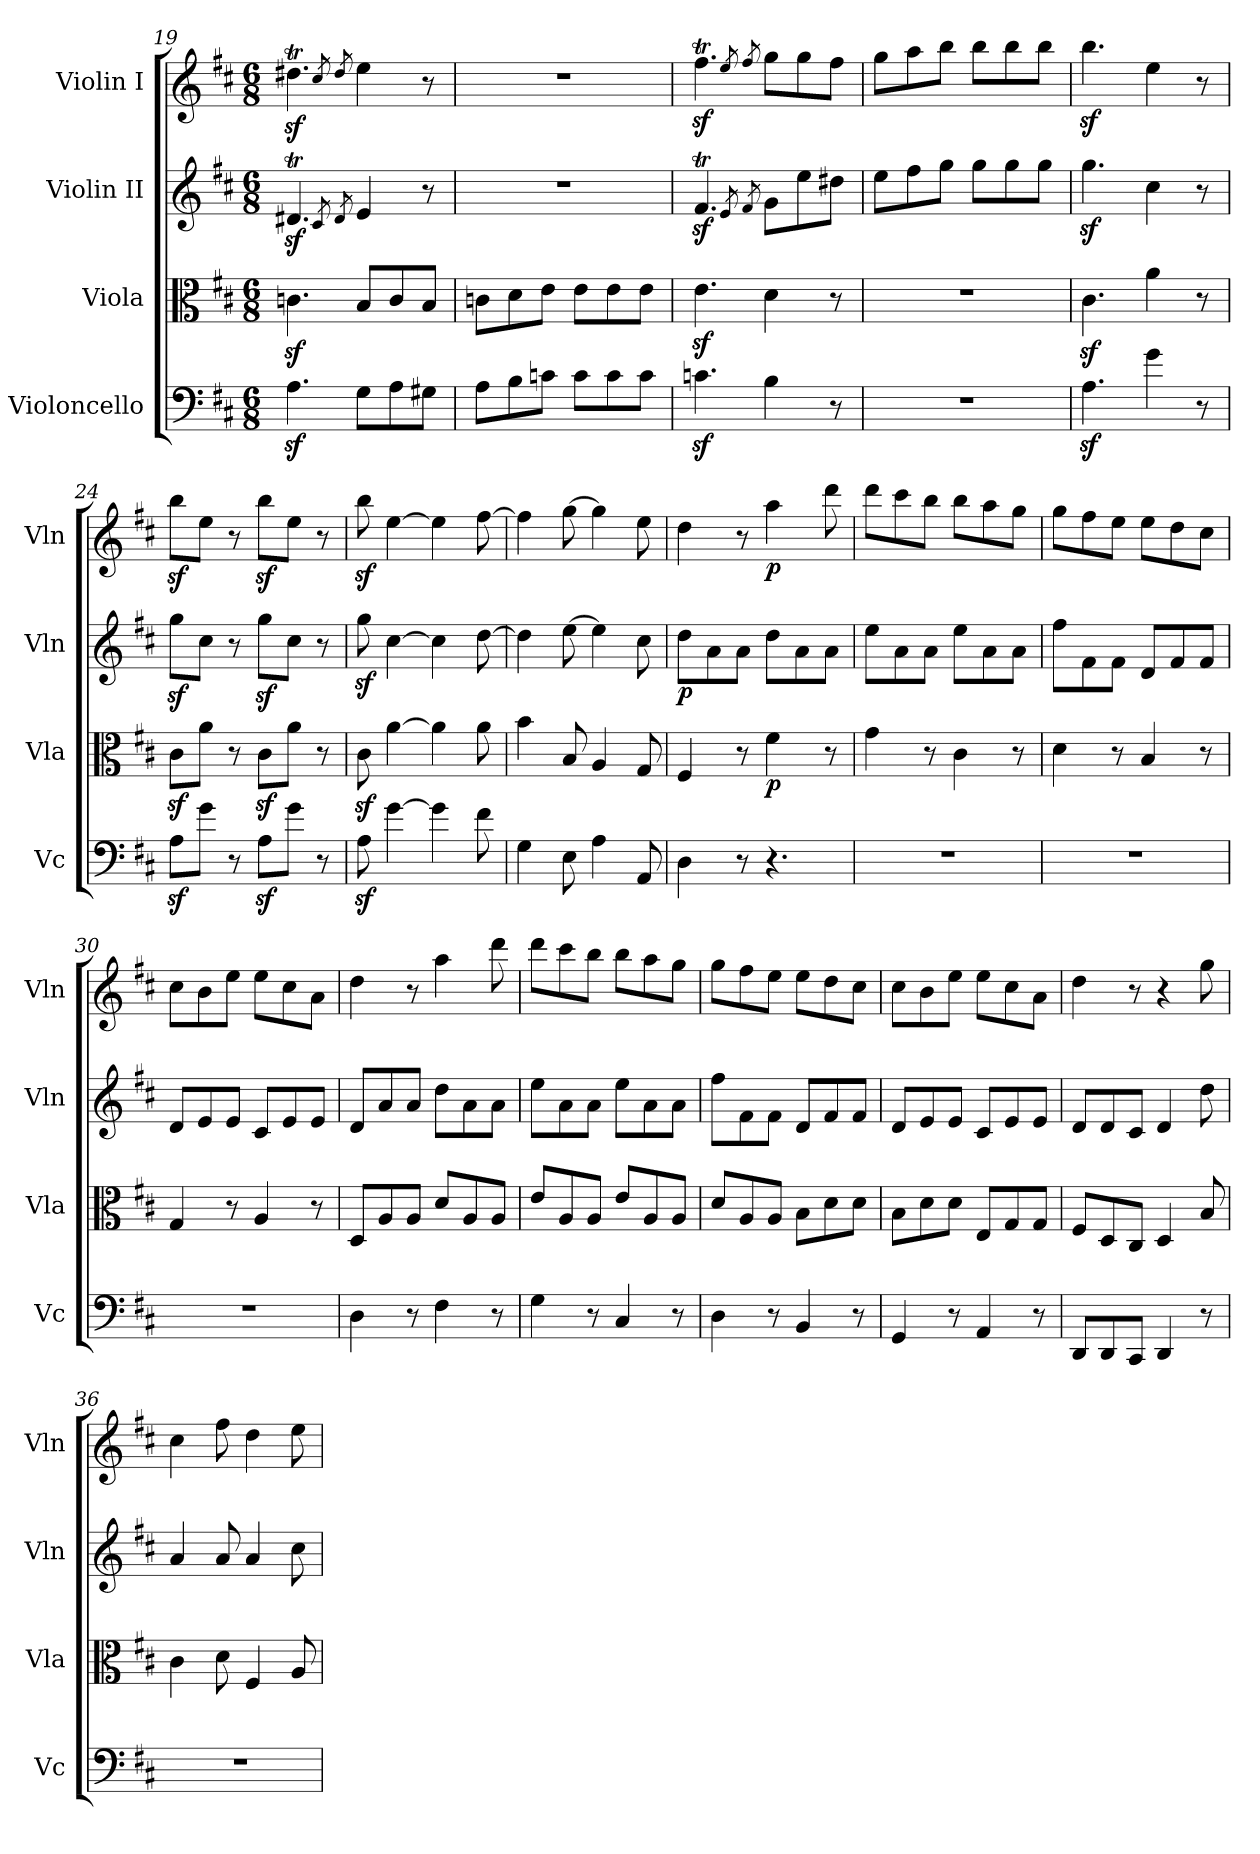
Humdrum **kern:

**kern	**kern	**dynam	**kern	**dynam	**kern	**dynam
*part4	*part3	*part3	*part2	*part2	*part1	*part1
*staff4	*staff3	*staff3	*staff2	*staff2	*staff1	*staff1
*I"Violoncello	*I"Viola	*	*I"Violin II	*	*I"Violin I	*
*I'Vc	*I'Vla	*	*I'Vln	*	*I'Vln	*
*clefF4	*clefC3	*	*clefG2	*	*clefG2	*
*k[f#c#]	*k[f#c#]	*	*k[f#c#]	*	*k[f#c#]	*
*M6/8	*M6/8	*	*M6/8	*	*M6/8	*
=19	=19	=19	=19	=19	=19	=19
4.Az<\	4.cnz<\	.	4.d#Xz<t/	.	4.dd#Xz<t\	.
.	.	.	8qc#/	.	8qcc#/	.
.	.	.	8qd#/	.	8qdd#/	.
8G\L	8B/L	.	4eTTT/	.	4eeTTT\	.
8A\	8c/	.	.	.	.	.
8G#X\J	8B/J	.	8r	.	8r	.
=20	=20	=20	=20	=20	=20	=20
8A\L	8cn\L	.	2.r	.	2.r	.
8B\	8d\	.	.	.	.	.
8cn\J	8e\J	.	.	.	.	.
8c\L	8e\L	.	.	.	.	.
8c\	8e\	.	.	.	.	.
8c\J	8e\J	.	.	.	.	.
=21	=21	=21	=21	=21	=21	=21
4.cnz<\	4.ez<\	.	4.f#z<t/	.	4.ff#z<t\	.
.	.	.	8qe/	.	8qee/	.
.	.	.	8qf#/	.	8qff#/	.
4B\	4d\	.	8gTTT\L	.	8ggTTT\L	.
.	.	.	8ee\	.	8gg\	.
8r	8r	.	8dd#X\J	.	8ff#\J	.
=22	=22	=22	=22	=22	=22	=22
2.r	2.r	.	8ee\L	.	8gg\L	.
.	.	.	8ff#\	.	8aa\	.
.	.	.	8gg\J	.	8bb\J	.
.	.	.	8gg\L	.	8bb\L	.
.	.	.	8gg\	.	8bb\	.
.	.	.	8gg\J	.	8bb\J	.
=23	=23	=23	=23	=23	=23	=23
4.Az<\	4.c#z<\	.	4.ggz<\	.	4.bbz<\	.
4g\	4a\	.	4cc#\	.	4ee\	.
8r	8r	.	8r	.	8r	.
=24	=24	=24	=24	=24	=24	=24
8Az<\L	8c#z<\L	.	8ggz<\L	.	8bbz<\L	.
8g\J	8a\J	.	8cc#\J	.	8ee\J	.
8r	8r	.	8r	.	8r	.
8Az<\L	8c#z<\L	.	8ggz<\L	.	8bbz<\L	.
8g\J	8a\J	.	8cc#\J	.	8ee\J	.
8r	8r	.	8r	.	8r	.
=25	=25	=25	=25	=25	=25	=25
8Az<\	8c#z<\	.	8ggz<\	.	8bbz<\	.
[4g\	[4a\	.	[4cc#\	.	[4ee\	.
4g\]	4a\]	.	4cc#\]	.	4ee\]	.
8f#\	8a\	.	[8dd\	.	[8ff#\	.
=26	=26	=26	=26	=26	=26	=26
4G\	4b\	.	4dd\]	.	4ff#\]	.
8E\	8B/	.	[8ee\	.	[8gg\	.
4A\	4A/	.	4ee\]	.	4gg\]	.
8AA/	8G/	.	8cc#\	.	8ee\	.
=27	=27	=27	=27	=27	=27	=27
!	!	!	!	!LO:DY:b	!	!
4D\	4F#/	.	8dd\L	p	4dd\	.
.	.	.	8a\	.	.	.
8r	8r	.	8a\J	.	8r	.
!	!	!LO:DY:b	!	!	!	!LO:DY:b
4.r	4f#\	p	8dd\L	.	4aa\	p
.	.	.	8a\	.	.	.
.	8r	.	8a\J	.	8ddd\	.
=28	=28	=28	=28	=28	=28	=28
2.r	4g\	.	8ee\L	.	8ddd\L	.
.	.	.	8a\	.	8ccc#\	.
.	8r	.	8a\J	.	8bb\J	.
.	4c#\	.	8ee\L	.	8bb\L	.
.	.	.	8a\	.	8aa\	.
.	8r	.	8a\J	.	8gg\J	.
=29	=29	=29	=29	=29	=29	=29
2.r	4d\	.	8ff#\L	.	8gg\L	.
.	.	.	8f#\	.	8ff#\	.
.	8r	.	8f#\J	.	8ee\J	.
.	4B/	.	8d/L	.	8ee\L	.
.	.	.	8f#/	.	8dd\	.
.	8r	.	8f#/J	.	8cc#\J	.
=30	=30	=30	=30	=30	=30	=30
2.r	4G/	.	8d/L	.	8cc#\L	.
.	.	.	8e/	.	8b\	.
.	8r	.	8e/J	.	8ee\J	.
.	4A/	.	8c#/L	.	8ee\L	.
.	.	.	8e/	.	8cc#\	.
.	8r	.	8e/J	.	8a\J	.
=31	=31	=31	=31	=31	=31	=31
4D\	8D/L	.	8d/L	.	4dd\	.
.	8A/	.	8a/	.	.	.
8r	8A/J	.	8a/J	.	8r	.
4F#\	8d/L	.	8dd\L	.	4aa\	.
.	8A/	.	8a\	.	.	.
8r	8A/J	.	8a\J	.	8ddd\	.
=32	=32	=32	=32	=32	=32	=32
4G\	8e/L	.	8ee\L	.	8ddd\L	.
.	8A/	.	8a\	.	8ccc#\	.
8r	8A/J	.	8a\J	.	8bb\J	.
4C#/	8e/L	.	8ee\L	.	8bb\L	.
.	8A/	.	8a\	.	8aa\	.
8r	8A/J	.	8a\J	.	8gg\J	.
=33	=33	=33	=33	=33	=33	=33
4D\	8d/L	.	8ff#\L	.	8gg\L	.
.	8A/	.	8f#\	.	8ff#\	.
8r	8A/J	.	8f#\J	.	8ee\J	.
4BB/	8B\L	.	8d/L	.	8ee\L	.
.	8d\	.	8f#/	.	8dd\	.
8r	8d\J	.	8f#/J	.	8cc#\J	.
=34	=34	=34	=34	=34	=34	=34
4GG/	8B\L	.	8d/L	.	8cc#\L	.
.	8d\	.	8e/	.	8b\	.
8r	8d\J	.	8e/J	.	8ee\J	.
4AA/	8E/L	.	8c#/L	.	8ee\L	.
.	8G/	.	8e/	.	8cc#\	.
8r	8G/J	.	8e/J	.	8a\J	.
=35	=35	=35	=35	=35	=35	=35
8DD/L	8F#/L	.	8d/L	.	4dd\	.
8DD/	8D/	.	8d/	.	.	.
8CC#/J	8C#/J	.	8c#/J	.	8r	.
4DD/	4D/	.	4d/	.	4r	.
8r	8B/	.	8dd\	.	8gg\	.
=36	=36	=36	=36	=36	=36	=36
2.r	4c#\	.	4a/	.	4cc#\	.
.	8d\	.	8a/	.	8ff#\	.
.	4F#/	.	4a/	.	4dd\	.
.	8A/	.	8cc#\	.	8ee\	.
=	=	=	=	=	=	=
*-	*-	*-	*-	*-	*-	*-
